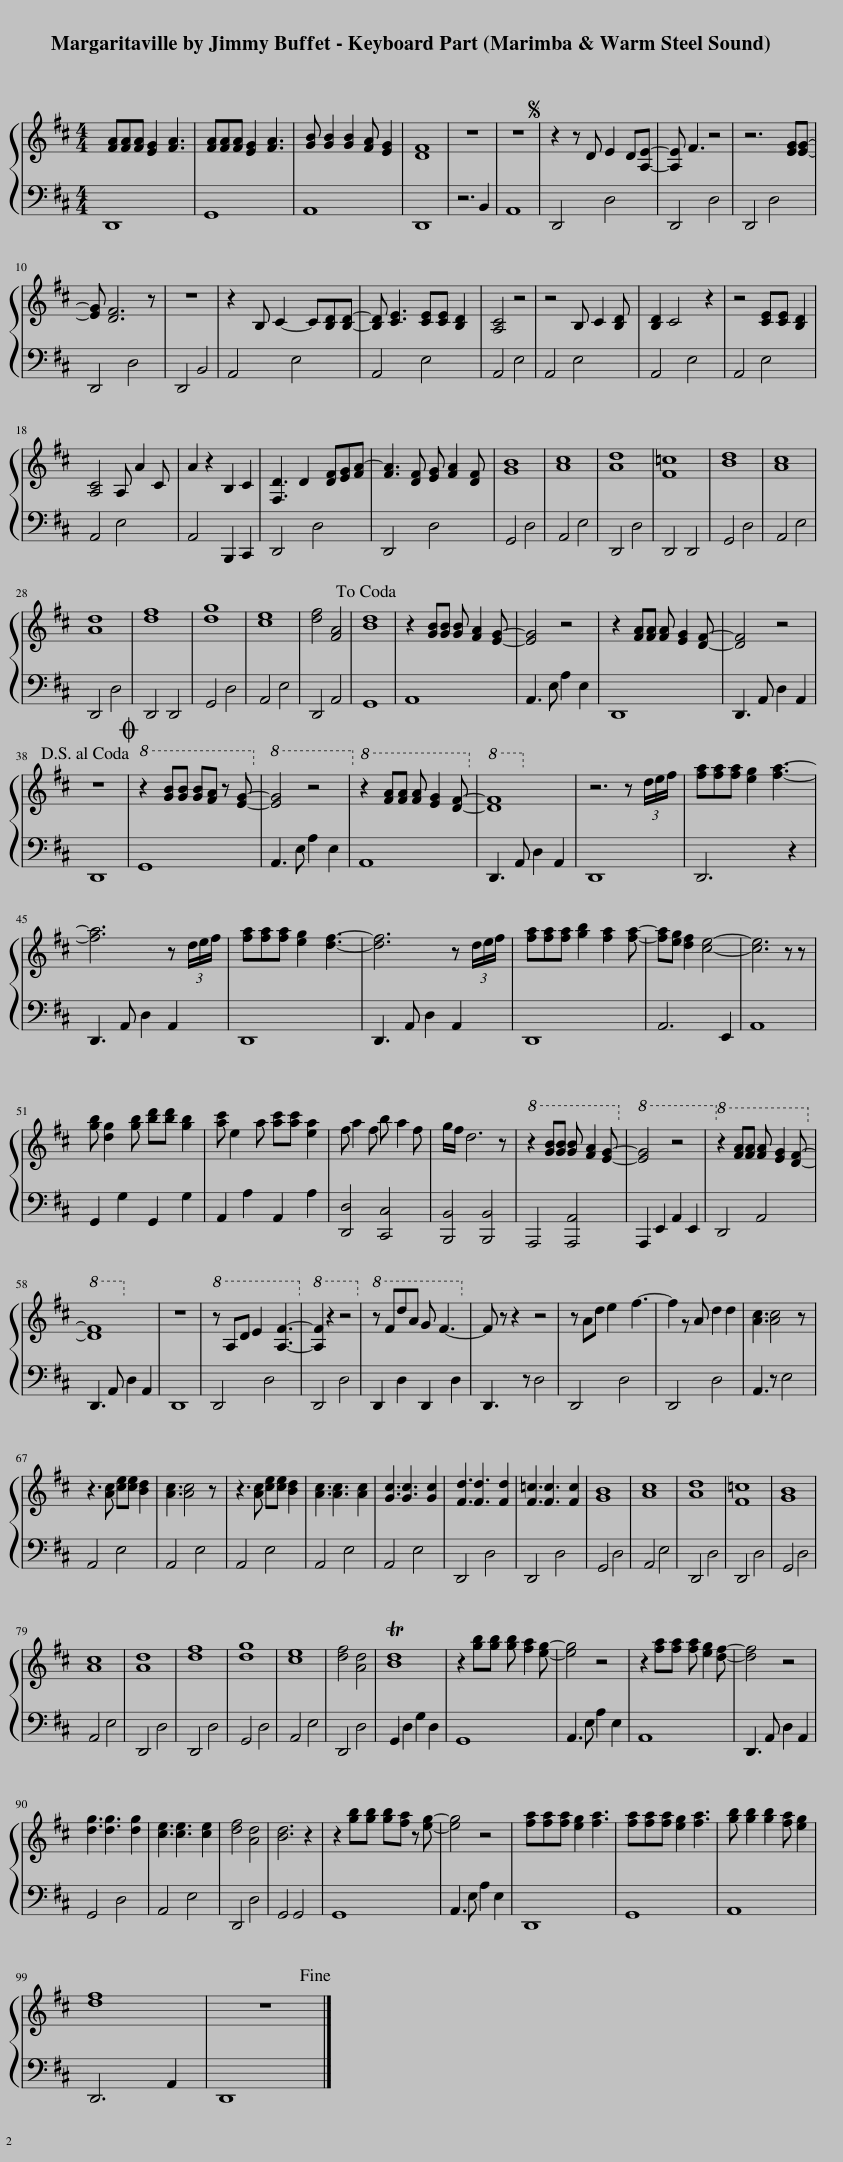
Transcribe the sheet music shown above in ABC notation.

X:1
%%score { 1 | 2 }
L:1/8
M:4/4
I:linebreak $
K:D
V:1 treble
V:2 bass
V:1
 [FA][FA][FA] [EG]2 [FA]3 | [FA][FA][FA] [EG]2 [FA]3 | [GB] [GB]2 [GB]2 [FA] [EG]2 | [DF]8 | z8 | %5
 z8 |S z2 z D E2 D[A,E]- | [A,E] F3 z4 | z6 [EG][EG]- |$ [EG] [DF]6 z | %10
 z8 | z2 B, C2- C[B,D][B,D]- | [B,D] [CE]3 [CE][CE] [B,D]2 | [A,C]4 z4 | z4 B, C2 [B,D] | %15
 [B,D]2 C4 z2 | z4 [CE][CE] [B,D]2 |$ [A,C]4 A, A2 C | A2 z2 B,2 C2 | [F,D]3 D2 [DF][EG][FA-] | %20
 [FA]3 [DF] [EG] [FA]2 [DF] | [GB]8 | [Ac]8 | [Ad]8 | [F=c]8 | %25
 [Bd]8 | [Ac]8 |$ [Ad]8 | [df]8 | [dg]8 | %30
 [ce]8 | [df]4 [FA]4 | [Bd]8!dacoda! | z2 [GB][GB] [GB] [FA]2 [EG]- | [EG]4 z4 | %35
 z2 [FA][FA] [FA] [EG]2 [DF]- | [DF]4 z4 |$ z8!D.S.! |O!8va(! z2 [gb][gb] [gb][fa] z [eg]-!8va)! |!8va(! [eg]4 z4!8va)! | %40
!8va(! z2 [fa][fa] [fa] [eg]2 [df]-!8va)! |!8va(! [df]8!8va)! | z6 z (3d/e/f/ | [fa][fa][fa] [eg]2 [fa]3- |$ [fa]6 z (3d/e/f/ | %45
 [fa][fa][fa] [eg]2 [df]3- | [df]6 z (3d/e/f/ | [fa][fa][fa] [gb]2 [fa]2 [fa]- | [fa][eg] [df]2 [ce]4- | [ce]6 z z |$ %50
 [gb] [dg]2 [gb] [bd'][bd'] [gb]2 | [ac'] e2 a [ac'][ac'] [ea]2 | f a2 f b a2 f | g/f/ d6 z |!8va(! z2 [gb][gb] [gb] [fa]2 [eg]-!8va)! | %55
!8va(! [eg]4 z4!8va)! |!8va(! z2 [fa][fa] [fa] [eg]2 [df]-!8va)! |$!8va(! [df]8!8va)! | z8 |!8va(! z Ad e2 [Af]3-!8va)! | %60
!8va(! [Af]2 z2 z4!8va)! |!8va(! z fd'a g f3-!8va)! | F z z2 z4 | z Ad e2 f3- | f2 z A d2 d2 | %65
 [Ac]3 [Ac]4 z |$ z3 [Ac] [ce][ce] [Bd]2 | [Ac]3 [Ac]4 z | z3 [Ac] [ce][ce] [Bd]2 | [Ac]3 [Ac]3 [Ac]2 | %70
 [Gc]3 [Gc]3 [Gc]2 | [Fd]3 [Fd]3 [Fd]2 | [F=c]3 [Fc]3 [Fc]2 | [GB]8 | [Ac]8 | %75
 [Ad]8 | [F=c]8 | [GB]8 |$ [Ac]8 | [Ad]8 | %80
 [df]8 | [dg]8 | [ce]8 | [df]4 [Ad]4 | T[Bd]8 | %85
 z2 [gb][gb] [gb] [fa]2 [eg]- | [eg]4 z4 | z2 [fa][fa] [fa] [eg]2 [df]- | [df]4 z4 |$ [dg]3 [dg]3 [dg]2 | %90
 [ce]3 [ce]3 [ce]2 | [df]4 [Ad]4 | [Bd]6 z2 | z2 [gb][gb] [gb][fa] z [eg]- | [eg]4 z4 | %95
 [fa][fa][fa] [eg]2 [fa]3 | [fa][fa][fa] [eg]2 [fa]3 | [gb] [gb]2 [gb]2 [fa] [eg]2 |$ [df]8 | z8!fine! |] %100
V:2
 D,,8 | G,,8 | A,,8 | D,,8 | z6 B,,2 | %5
 A,,8 | D,,4 D,4 | D,,4 D,4 | D,,4 D,4 |$ D,,4 D,4 | %10
 D,,4 B,,4 | A,,4 E,4 | A,,4 E,4 | A,,4 E,4 | A,,4 E,4 | %15
 A,,4 E,4 | A,,4 E,4 |$ A,,4 E,4 | A,,4 B,,,2 C,,2 | D,,4 D,4 | %20
 D,,4 D,4 | G,,4 D,4 | A,,4 E,4 | D,,4 D,4 | D,,4 D,,4 | %25
 G,,4 D,4 | A,,4 E,4 |$ D,,4 D,4 | D,,4 D,,4 | G,,4 D,4 | %30
 A,,4 E,4 | D,,4 A,,4 | G,,8 | A,,8 | A,,3 E, A,2 E,2 | %35
 D,,8 | D,,3 A,, D,2 A,,2 |$ D,,8 | G,,8 | A,,3 E, A,2 E,2 | %40
 A,,8 | D,,3 A,, D,2 A,,2 | D,,8 | D,,6 z2 |$ D,,3 A,, D,2 A,,2 | %45
 D,,8 | D,,3 A,, D,2 A,,2 | D,,8 | A,,6 E,,2 | A,,8 |$ %50
 G,,2 G,2 G,,2 G,2 | A,,2 A,2 A,,2 A,2 | [D,,D,]4 [C,,C,]4 | [B,,,B,,]4 [B,,,B,,]4 | A,,,4 [A,,,A,,]4 | %55
 A,,,2 E,,2 A,,2 E,,2 | D,,4 A,,4 |$ D,,3 A,, D,2 A,,2 | D,,8 | D,,4 D,4 | %60
 D,,4 D,4 | D,,2 D,2 D,,2 D,2 | D,,3 z D,4 | D,,4 D,4 | D,,4 D,4 | %65
 A,,3 z E,4 |$ A,,4 E,4 | A,,4 E,4 | A,,4 E,4 | A,,4 E,4 | %70
 A,,4 E,4 | D,,4 D,4 | D,,4 D,4 | G,,4 D,4 | A,,4 E,4 | %75
 D,,4 D,4 | D,,4 D,4 | G,,4 D,4 |$ A,,4 E,4 | D,,4 D,4 | %80
 D,,4 D,4 | G,,4 D,4 | A,,4 E,4 | D,,4 D,4 | G,,2 D,2 G,2 D,2 | %85
 G,,8 | A,,3 E, A,2 E,2 | A,,8 | D,,3 A,, D,2 A,,2 |$ G,,4 D,4 | %90
 A,,4 E,4 | D,,4 D,4 | G,,4 G,,4 | G,,8 | A,,3 E, A,2 E,2 | %95
 D,,8 | G,,8 | A,,8 |$ D,,6 A,,2 | D,,8 |] %100
